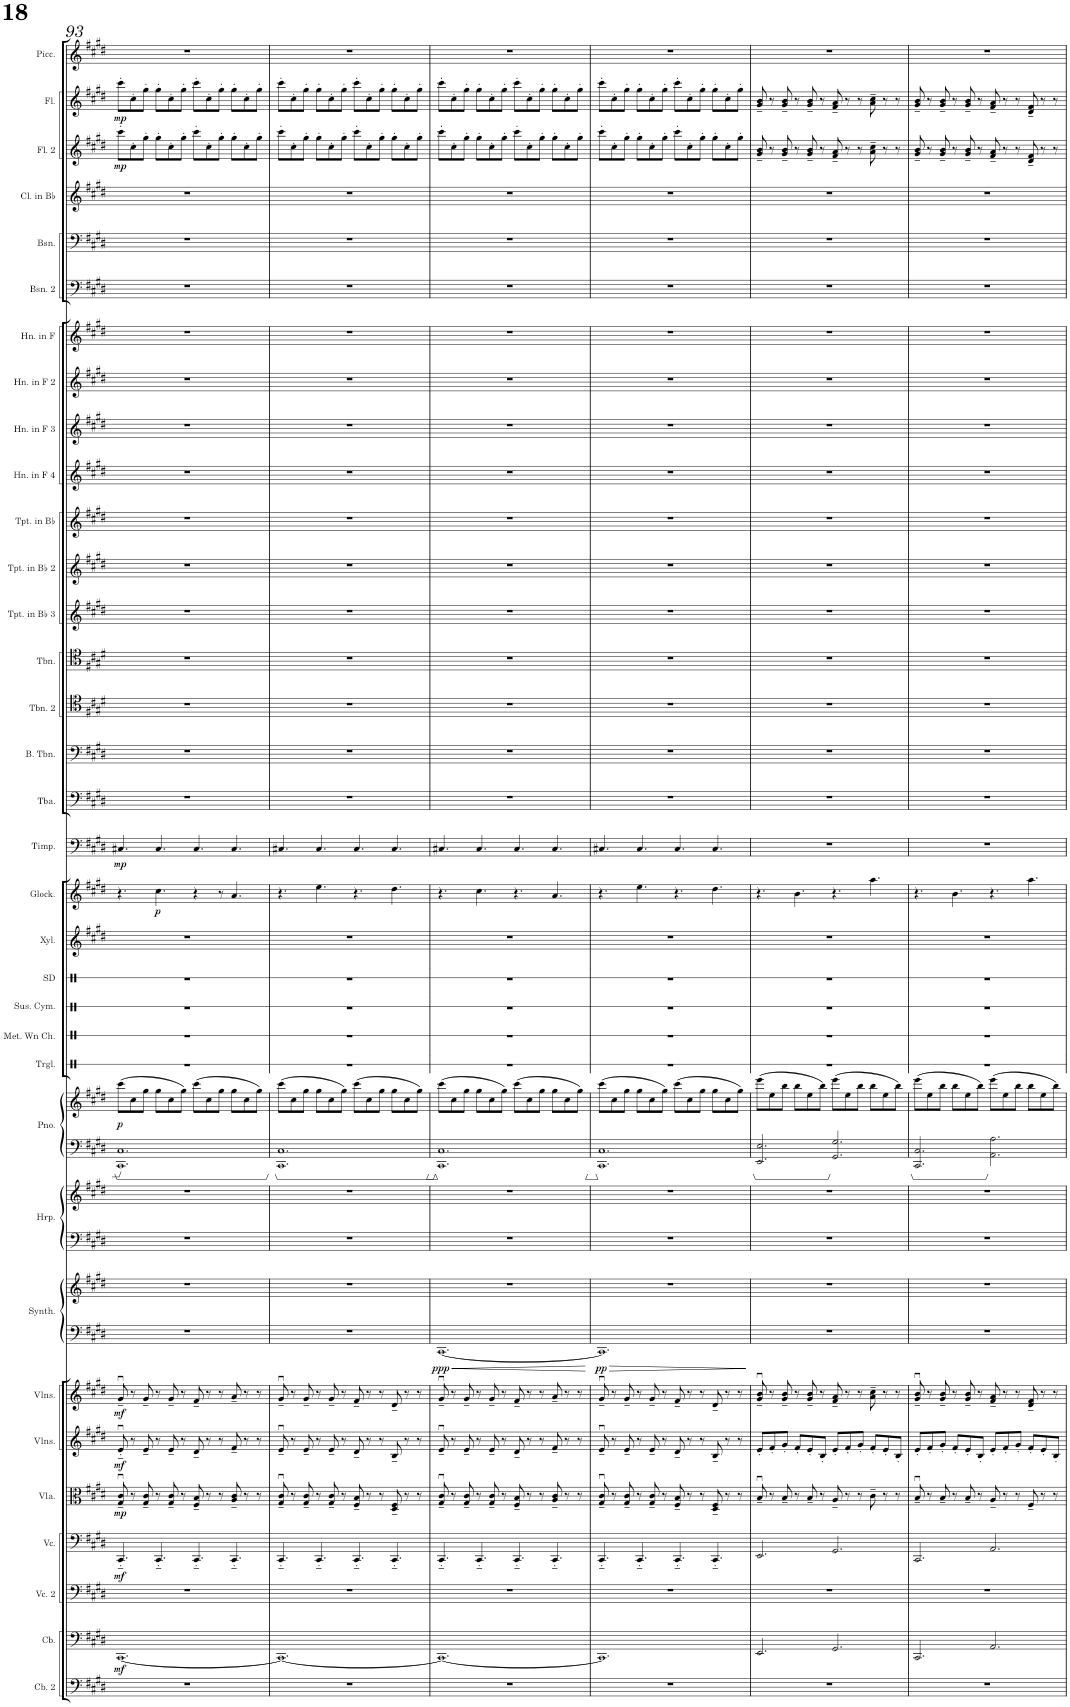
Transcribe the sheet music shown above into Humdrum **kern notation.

**kern	**kern	**dynam	**kern	**kern	**dynam	**kern	**dynam	**kern	**dynam	**kern	**dynam	**kern	**kern	**dynam	**kern	**kern	**kern	**kern	**dynam	**kern	**kern	**kern	**kern	**kern	**kern	**dynam	**kern	**dynam	**kern	**kern	**kern	**kern	**kern	**kern	**kern	**kern	**kern	**kern	**kern	**kern	**kern	**kern	**kern	**dynam	**kern	**dynam	**kern
*part34	*part33	*part33	*part32	*part31	*part31	*part30	*part30	*part29	*part29	*part28	*part28	*part27	*part27	*part27	*part26	*part26	*part25	*part25	*part25	*part24	*part23	*part22	*part21	*part20	*part19	*part19	*part18	*part18	*part17	*part16	*part15	*part14	*part13	*part12	*part11	*part10	*part9	*part8	*part7	*part6	*part5	*part4	*part3	*part3	*part2	*part2	*part1
*staff37	*staff36	*staff36	*staff35	*staff34	*staff34	*staff33	*staff33	*staff32	*staff32	*staff31	*staff31	*staff30	*staff29	*staff29/30	*staff28	*staff27	*staff26	*staff25	*staff25/26	*staff24	*staff23	*staff22	*staff21	*staff20	*staff19	*staff19	*staff18	*staff18	*staff17	*staff16	*staff15	*staff14	*staff13	*staff12	*staff11	*staff10	*staff9	*staff8	*staff7	*staff6	*staff5	*staff4	*staff3	*staff3	*staff2	*staff2	*staff1
*I"Contrabass 2	*I"Contrabass	*	*I"Violoncello 2	*I"Violoncello	*	*I"Viola	*	*I"Violins	*	*I"Violins	*	*I"Saw Synthesizer	*	*	*I"Harp	*	*I"Piano	*	*	*I"Triangle	*I"Metal Wind Chimes	*I"Suspended Cymbal	*I"Snare Drum	*I"Xylophone	*I"Glockenspiel	*	*I"Timpani	*	*I"Tuba	*I"Bass Trombone	*I"Trombone 2	*I"Trombone	*I"Trumpet in Bb 3	*I"Trumpet in Bb 2	*I"Trumpet in Bb	*I"Horn in F 4	*I"Horn in F 3	*I"Horn in F 2	*I"Horn in F	*I"Bassoon 2	*I"Bassoon	*I"Clarinet in Bb	*I"Flute 2	*	*I"Flute	*	*I"Piccolo
*I'Cb. 2	*I'Cb.	*	*I'Vc. 2	*I'Vc.	*	*I'Vla.	*	*I'Vlns.	*	*I'Vlns.	*	*I'Synth.	*	*	*I'Hrp.	*	*I'Pno.	*	*	*I'Trgl.	*I'Met. Wn Ch.	*I'Sus. Cym.	*I'SD	*I'Xyl.	*I'Glock.	*	*I'Timp.	*	*I'Tba.	*I'B. Tbn.	*I'Tbn. 2	*I'Tbn.	*I'Tpt. in Bb 3	*I'Tpt. in Bb 2	*I'Tpt. in Bb	*I'Hn. in F 4	*I'Hn. in F 3	*I'Hn. in F 2	*I'Hn. in F	*I'Bsn. 2	*I'Bsn.	*I'Cl. in Bb	*I'Fl. 2	*	*I'Fl.	*	*I'Picc.
!!LO:PB:g=z
*clefF4	*clefF4	*	*clefF4	*clefF4	*	*clefC3	*	*clefG2	*	*clefG2	*	*clefF4	*clefG2	*	*clefF4	*clefG2	*clefF4	*clefG2	*	*clefX	*clefX	*clefX	*clefX	*clefG2	*clefG2	*	*clefF4	*	*clefF4	*clefF4	*clefC4	*clefC4	*clefG2	*clefG2	*clefG2	*clefG2	*clefG2	*clefG2	*clefG2	*clefF4	*clefF4	*clefG2	*clefG2	*	*clefG2	*	*clefG2
*Trd7c12	*Trd7c12	*	*	*	*	*	*	*	*	*	*	*	*	*	*	*	*	*	*	*	*	*	*	*Trd-7c-12	*Trd-14c-24	*	*	*	*	*	*	*	*Trd1c2	*Trd1c2	*Trd1c2	*Trd4c7	*Trd4c7	*Trd4c7	*Trd4c7	*	*	*Trd1c2	*	*	*	*	*Trd-7c-12
*k[f#c#g#d#]	*k[f#c#g#d#]	*	*k[f#c#g#d#]	*k[f#c#g#d#]	*	*k[f#c#g#d#]	*	*k[f#c#g#d#]	*	*k[f#c#g#d#]	*	*k[f#c#g#d#]	*k[f#c#g#d#]	*	*k[f#c#g#d#]	*k[f#c#g#d#]	*k[f#c#g#d#]	*k[f#c#g#d#]	*	*k[]	*k[]	*k[]	*k[]	*k[f#c#g#d#]	*k[f#c#g#d#]	*	*k[f#c#g#d#]	*	*k[f#c#g#d#]	*k[f#c#g#d#]	*k[f#c#g#d#]	*k[f#c#g#d#]	*k[f#c#g#d#]	*k[f#c#g#d#]	*k[f#c#g#d#]	*k[f#c#g#d#]	*k[f#c#g#d#]	*k[f#c#g#d#]	*k[f#c#g#d#]	*k[f#c#g#d#]	*k[f#c#g#d#]	*k[f#c#g#d#]	*k[f#c#g#d#]	*	*k[f#c#g#d#]	*	*k[f#c#g#d#]
*M12/8	*M12/8	*	*M12/8	*M12/8	*	*M12/8	*	*M12/8	*	*M12/8	*	*M12/8	*M12/8	*	*M12/8	*M12/8	*M12/8	*M12/8	*	*M12/8	*M12/8	*M12/8	*M12/8	*M12/8	*M12/8	*	*M12/8	*	*M12/8	*M12/8	*M12/8	*M12/8	*M12/8	*M12/8	*M12/8	*M12/8	*M12/8	*M12/8	*M12/8	*M12/8	*M12/8	*M12/8	*M12/8	*	*M12/8	*	*M12/8
=93	=93	=93	=93	=93	=93	=93	=93	=93	=93	=93	=93	=93	=93	=93	=93	=93	=93	=93	=93	=93	=93	=93	=93	=93	=93	=93	=93	=93	=93	=93	=93	=93	=93	=93	=93	=93	=93	=93	=93	=93	=93	=93	=93	=93	=93	=93	=93
!	!	!LO:DY:b	!	!	!LO:DY:b	!	!LO:DY:b	!	!LO:DY:b	!	!LO:DY:b	!	!	!	!	!	!	!	!LO:DY:b	!	!	!	!	!	!	!	!	!LO:DY:b	!	!	!	!	!	!	!	!	!	!	!	!	!	!	!	!LO:DY:b	!	!LO:DY:b	!
1.r	[1.CC#	mf	1.r	4.CC#'~/	mf	8G#/u~ 8c#/u~	mp	8eu'~/	mf	8g#u~/	mf	1.r	1.r	.	1.r	1.r	1.CC# 1.C#	(8ccc#\L	p	1.r	1.r	1.r	1.r	1.r	4.r	.	4.C#X/	mp	1.r	1.r	1.r	1.r	1.r	1.r	1.r	1.r	1.r	1.r	1.r	1.r	1.r	1.r	8ccc#'>\L	mp	8ccc#'>\L	mp	1.r
.	.	.	.	.	.	8r	.	8r	.	8r	.	.	.	.	.	.	.	8cc#\	.	.	.	.	.	.	.	.	.	.	.	.	.	.	.	.	.	.	.	.	.	.	.	.	8cc#'>\	.	8cc#'>\	.	.
.	.	.	.	.	.	8G#/~ 8c#/~	.	8e~/	.	8g#~/	.	.	.	.	.	.	.	8gg#\J	.	.	.	.	.	.	.	.	.	.	.	.	.	.	.	.	.	.	.	.	.	.	.	.	8gg#'>\J	.	8gg#'>\J	.	.
!	!	!	!	!	!	!	!	!	!	!	!	!	!	!	!	!	!	!	!	!	!	!	!	!	!	!LO:DY:b	!	!	!	!	!	!	!	!	!	!	!	!	!	!	!	!	!	!	!	!	!
.	.	.	.	4.CC#'~/	.	8r	.	8r	.	8r	.	.	.	.	.	.	.	8gg#\L	.	.	.	.	.	.	4.cc#\	p	4.C#/	.	.	.	.	.	.	.	.	.	.	.	.	.	.	.	8gg#'>\L	.	8gg#'>\L	.	.
.	.	.	.	.	.	8G#/~ 8c#/~	.	8e~/	.	8g#~/	.	.	.	.	.	.	.	8cc#\	.	.	.	.	.	.	.	.	.	.	.	.	.	.	.	.	.	.	.	.	.	.	.	.	8cc#'>\	.	8cc#'>\	.	.
.	.	.	.	.	.	8r	.	8r	.	8r	.	.	.	.	.	.	.	8gg#\J)	.	.	.	.	.	.	.	.	.	.	.	.	.	.	.	.	.	.	.	.	.	.	.	.	8gg#'>\J	.	8gg#'>\J	.	.
.	.	.	.	4.CC#'~/	.	8F#/~ 8B/~	.	8d#~/	.	8f#~/	.	.	.	.	.	.	.	(8ccc#\L	.	.	.	.	.	.	4r	.	4.C#/	.	.	.	.	.	.	.	.	.	.	.	.	.	.	.	8ccc#'>\L	.	8ccc#'>\L	.	.
.	.	.	.	.	.	8r	.	8r	.	8r	.	.	.	.	.	.	.	8cc#\	.	.	.	.	.	.	.	.	.	.	.	.	.	.	.	.	.	.	.	.	.	.	.	.	8cc#'>\	.	8cc#'>\	.	.
.	.	.	.	.	.	8r	.	8r	.	8r	.	.	.	.	.	.	.	8gg#\J	.	.	.	.	.	.	8r	.	.	.	.	.	.	.	.	.	.	.	.	.	.	.	.	.	8gg#'>\J	.	8gg#'>\J	.	.
.	.	.	.	4.CC#'~/	.	8A/~ 8c#/~	.	8f#~/	.	8a~/	.	.	.	.	.	.	.	8gg#\L	.	.	.	.	.	.	4.a/	.	4.C#/	.	.	.	.	.	.	.	.	.	.	.	.	.	.	.	8gg#'>\L	.	8gg#'>\L	.	.
.	.	.	.	.	.	8r	.	8r	.	8r	.	.	.	.	.	.	.	8cc#\	.	.	.	.	.	.	.	.	.	.	.	.	.	.	.	.	.	.	.	.	.	.	.	.	8cc#'>\	.	8cc#'>\	.	.
.	.	.	.	.	.	8r	.	8r	.	8r	.	.	.	.	.	.	.	8gg#\J)	.	.	.	.	.	.	.	.	.	.	.	.	.	.	.	.	.	.	.	.	.	.	.	.	8gg#'>\J	.	8gg#'>\J	.	.
=94	=94	=94	=94	=94	=94	=94	=94	=94	=94	=94	=94	=94	=94	=94	=94	=94	=94	=94	=94	=94	=94	=94	=94	=94	=94	=94	=94	=94	=94	=94	=94	=94	=94	=94	=94	=94	=94	=94	=94	=94	=94	=94	=94	=94	=94	=94	=94
1.r	1.CC#_	.	1.r	4.CC#'~/	.	8G#/u~ 8c#/u~	.	8eu~/	.	8g#u~/	.	1.r	1.r	.	1.r	1.r	1.CC# 1.C#	(8ccc#\L	.	1.r	1.r	1.r	1.r	1.r	4.r	.	4.C#X/	.	1.r	1.r	1.r	1.r	1.r	1.r	1.r	1.r	1.r	1.r	1.r	1.r	1.r	1.r	8ccc#'>\L	.	8ccc#'>\L	.	1.r
.	.	.	.	.	.	8r	.	8r	.	8r	.	.	.	.	.	.	.	8cc#\	.	.	.	.	.	.	.	.	.	.	.	.	.	.	.	.	.	.	.	.	.	.	.	.	8cc#'>\	.	8cc#'>\	.	.
.	.	.	.	.	.	8G#/~ 8c#/~	.	8e~/	.	8g#~/	.	.	.	.	.	.	.	8gg#\J	.	.	.	.	.	.	.	.	.	.	.	.	.	.	.	.	.	.	.	.	.	.	.	.	8gg#'>\J	.	8gg#'>\J	.	.
.	.	.	.	4.CC#'~/	.	8r	.	8r	.	8r	.	.	.	.	.	.	.	8gg#\L	.	.	.	.	.	.	4.ee\	.	4.C#/	.	.	.	.	.	.	.	.	.	.	.	.	.	.	.	8gg#'>\L	.	8gg#'>\L	.	.
.	.	.	.	.	.	8G#/~ 8c#/~	.	8e~/	.	8g#~/	.	.	.	.	.	.	.	8cc#\	.	.	.	.	.	.	.	.	.	.	.	.	.	.	.	.	.	.	.	.	.	.	.	.	8cc#'>\	.	8cc#'>\	.	.
.	.	.	.	.	.	8r	.	8r	.	8r	.	.	.	.	.	.	.	8gg#\J)	.	.	.	.	.	.	.	.	.	.	.	.	.	.	.	.	.	.	.	.	.	.	.	.	8gg#'>\J	.	8gg#'>\J	.	.
.	.	.	.	4.CC#'~/	.	8F#/~ 8B/~	.	8d#~/	.	8f#~/	.	.	.	.	.	.	.	(8ccc#\L	.	.	.	.	.	.	4.r	.	4.C#/	.	.	.	.	.	.	.	.	.	.	.	.	.	.	.	8ccc#'>\L	.	8ccc#'>\L	.	.
.	.	.	.	.	.	8r	.	8r	.	8r	.	.	.	.	.	.	.	8cc#\	.	.	.	.	.	.	.	.	.	.	.	.	.	.	.	.	.	.	.	.	.	.	.	.	8cc#'>\	.	8cc#'>\	.	.
.	.	.	.	.	.	8r	.	8r	.	8r	.	.	.	.	.	.	.	8gg#\J	.	.	.	.	.	.	.	.	.	.	.	.	.	.	.	.	.	.	.	.	.	.	.	.	8gg#'>\J	.	8gg#'>\J	.	.
.	.	.	.	4.CC#'~/	.	8D#/~ 8F#/~	.	8B~/	.	8d#~/	.	.	.	.	.	.	.	8gg#\L	.	.	.	.	.	.	4.dd#\	.	4.C#/	.	.	.	.	.	.	.	.	.	.	.	.	.	.	.	8gg#'>\L	.	8gg#'>\L	.	.
.	.	.	.	.	.	8r	.	8r	.	8r	.	.	.	.	.	.	.	8cc#\	.	.	.	.	.	.	.	.	.	.	.	.	.	.	.	.	.	.	.	.	.	.	.	.	8cc#'>\	.	8cc#'>\	.	.
.	.	.	.	.	.	8r	.	8r	.	8r	.	.	.	.	.	.	.	8gg#\J)	.	.	.	.	.	.	.	.	.	.	.	.	.	.	.	.	.	.	.	.	.	.	.	.	8gg#'>\J	.	8gg#'>\J	.	.
=95	=95	=95	=95	=95	=95	=95	=95	=95	=95	=95	=95	=95	=95	=95	=95	=95	=95	=95	=95	=95	=95	=95	=95	=95	=95	=95	=95	=95	=95	=95	=95	=95	=95	=95	=95	=95	=95	=95	=95	=95	=95	=95	=95	=95	=95	=95	=95
!	!	!	!	!	!	!	!	!	!	!	!	!	!	!LO:DY:b=2	!	!	!	!	!	!	!	!	!	!	!	!	!	!	!	!	!	!	!	!	!	!	!	!	!	!	!	!	!	!	!	!	!
1.r	1.CC#_	.	1.r	4.CC#'~/	.	8G#/u~ 8c#/u~	.	8eu~/	.	8g#u~/	.	[1.CC#	1.r	ppp	1.r	1.r	1.CC# 1.C#	(8ccc#\L	.	1.r	1.r	1.r	1.r	1.r	4.r	.	4.C#X/	.	1.r	1.r	1.r	1.r	1.r	1.r	1.r	1.r	1.r	1.r	1.r	1.r	1.r	1.r	8ccc#'>\L	.	8ccc#'>\L	.	1.r
.	.	.	.	.	.	8r	.	8r	.	8r	.	.	.	.	.	.	.	8cc#\	.	.	.	.	.	.	.	.	.	.	.	.	.	.	.	.	.	.	.	.	.	.	.	.	8cc#'>\	.	8cc#'>\	.	.
.	.	.	.	.	.	8G#/~ 8c#/~	.	8e~/	.	8g#~/	.	.	.	.	.	.	.	8gg#\J	.	.	.	.	.	.	.	.	.	.	.	.	.	.	.	.	.	.	.	.	.	.	.	.	8gg#'>\J	.	8gg#'>\J	.	.
.	.	.	.	4.CC#'~/	.	8r	.	8r	.	8r	.	.	.	.	.	.	.	8gg#\L	.	.	.	.	.	.	4.cc#\	.	4.C#/	.	.	.	.	.	.	.	.	.	.	.	.	.	.	.	8gg#'>\L	.	8gg#'>\L	.	.
.	.	.	.	.	.	8G#/~ 8c#/~	.	8e~/	.	8g#~/	.	.	.	.	.	.	.	8cc#\	.	.	.	.	.	.	.	.	.	.	.	.	.	.	.	.	.	.	.	.	.	.	.	.	8cc#'>\	.	8cc#'>\	.	.
.	.	.	.	.	.	8r	.	8r	.	8r	.	.	.	.	.	.	.	8gg#\J)	.	.	.	.	.	.	.	.	.	.	.	.	.	.	.	.	.	.	.	.	.	.	.	.	8gg#'>\J	.	8gg#'>\J	.	.
.	.	.	.	4.CC#'~/	.	8F#/~ 8B/~	.	8d#~/	.	8f#~/	.	.	.	.	.	.	.	(8ccc#\L	.	.	.	.	.	.	4.r	.	4.C#/	.	.	.	.	.	.	.	.	.	.	.	.	.	.	.	8ccc#'>\L	.	8ccc#'>\L	.	.
.	.	.	.	.	.	8r	.	8r	.	8r	.	.	.	.	.	.	.	8cc#\	.	.	.	.	.	.	.	.	.	.	.	.	.	.	.	.	.	.	.	.	.	.	.	.	8cc#'>\	.	8cc#'>\	.	.
.	.	.	.	.	.	8r	.	8r	.	8r	.	.	.	.	.	.	.	8gg#\J	.	.	.	.	.	.	.	.	.	.	.	.	.	.	.	.	.	.	.	.	.	.	.	.	8gg#'>\J	.	8gg#'>\J	.	.
.	.	.	.	4.CC#'~/	.	8A/~ 8c#/~	.	8f#~/	.	8a~/	.	.	.	.	.	.	.	8gg#\L	.	.	.	.	.	.	4.a/	.	4.C#/	.	.	.	.	.	.	.	.	.	.	.	.	.	.	.	8gg#'>\L	.	8gg#'>\L	.	.
.	.	.	.	.	.	8r	.	8r	.	8r	.	.	.	.	.	.	.	8cc#\	.	.	.	.	.	.	.	.	.	.	.	.	.	.	.	.	.	.	.	.	.	.	.	.	8cc#'>\	.	8cc#'>\	.	.
.	.	.	.	.	.	8r	.	8r	.	8r	.	.	.	.	.	.	.	8gg#\J)	.	.	.	.	.	.	.	.	.	.	.	.	.	.	.	.	.	.	.	.	.	.	.	.	8gg#'>\J	.	8gg#'>\J	.	.
=96	=96	=96	=96	=96	=96	=96	=96	=96	=96	=96	=96	=96	=96	=96	=96	=96	=96	=96	=96	=96	=96	=96	=96	=96	=96	=96	=96	=96	=96	=96	=96	=96	=96	=96	=96	=96	=96	=96	=96	=96	=96	=96	=96	=96	=96	=96	=96
!	!	!	!	!	!	!	!	!	!	!	!	!	!	!LO:DY:b=2	!	!	!	!	!	!	!	!	!	!	!	!	!	!	!	!	!	!	!	!	!	!	!	!	!	!	!	!	!	!	!	!	!
1.r	1.CC#]	.	1.r	4.CC#'~/	.	8G#/u~ 8c#/u~	.	8eu~/	.	8g#u~/	.	1.CC#]	1.r	pp	1.r	1.r	1.CC# 1.C#	(8ccc#\L	.	1.r	1.r	1.r	1.r	1.r	4.r	.	4.C#X/	.	1.r	1.r	1.r	1.r	1.r	1.r	1.r	1.r	1.r	1.r	1.r	1.r	1.r	1.r	8ccc#'>\L	.	8ccc#'>\L	.	1.r
.	.	.	.	.	.	8r	.	8r	.	8r	.	.	.	.	.	.	.	8cc#\	.	.	.	.	.	.	.	.	.	.	.	.	.	.	.	.	.	.	.	.	.	.	.	.	8cc#'>\	.	8cc#'>\	.	.
.	.	.	.	.	.	8G#/~ 8c#/~	.	8e~/	.	8g#~/	.	.	.	.	.	.	.	8gg#\J	.	.	.	.	.	.	.	.	.	.	.	.	.	.	.	.	.	.	.	.	.	.	.	.	8gg#'>\J	.	8gg#'>\J	.	.
.	.	.	.	4.CC#'~/	.	8r	.	8r	.	8r	.	.	.	.	.	.	.	8gg#\L	.	.	.	.	.	.	4.ee\	.	4.C#/	.	.	.	.	.	.	.	.	.	.	.	.	.	.	.	8gg#'>\L	.	8gg#'>\L	.	.
.	.	.	.	.	.	8G#/~ 8c#/~	.	8e~/	.	8g#~/	.	.	.	.	.	.	.	8cc#\	.	.	.	.	.	.	.	.	.	.	.	.	.	.	.	.	.	.	.	.	.	.	.	.	8cc#'>\	.	8cc#'>\	.	.
.	.	.	.	.	.	8r	.	8r	.	8r	.	.	.	.	.	.	.	8gg#\J)	.	.	.	.	.	.	.	.	.	.	.	.	.	.	.	.	.	.	.	.	.	.	.	.	8gg#'>\J	.	8gg#'>\J	.	.
.	.	.	.	4.CC#'~/	.	8F#/~ 8B/~	.	8d#~/	.	8f#~/	.	.	.	.	.	.	.	(8ccc#\L	.	.	.	.	.	.	4.r	.	4.C#/	.	.	.	.	.	.	.	.	.	.	.	.	.	.	.	8ccc#'>\L	.	8ccc#'>\L	.	.
.	.	.	.	.	.	8r	.	8r	.	8r	.	.	.	.	.	.	.	8cc#\	.	.	.	.	.	.	.	.	.	.	.	.	.	.	.	.	.	.	.	.	.	.	.	.	8cc#'>\	.	8cc#'>\	.	.
.	.	.	.	.	.	8r	.	8r	.	8r	.	.	.	.	.	.	.	8gg#\J	.	.	.	.	.	.	.	.	.	.	.	.	.	.	.	.	.	.	.	.	.	.	.	.	8gg#'>\J	.	8gg#'>\J	.	.
.	.	.	.	4.CC#'~/	.	8D#/~ 8F#/~	.	8B~/	.	8d#~/	.	.	.	.	.	.	.	8gg#\L	.	.	.	.	.	.	4.dd#\	.	4.C#/	.	.	.	.	.	.	.	.	.	.	.	.	.	.	.	8gg#'>\L	.	8gg#'>\L	.	.
.	.	.	.	.	.	8r	.	8r	.	8r	.	.	.	.	.	.	.	8cc#\	.	.	.	.	.	.	.	.	.	.	.	.	.	.	.	.	.	.	.	.	.	.	.	.	8cc#'>\	.	8cc#'>\	.	.
.	.	.	.	.	.	8r	.	8r	.	8r	.	.	.	.	.	.	.	8gg#\J)	.	.	.	.	.	.	.	.	.	.	.	.	.	.	.	.	.	.	.	.	.	.	.	.	8gg#'>\J	.	8gg#'>\J	.	.
=97	=97	=97	=97	=97	=97	=97	=97	=97	=97	=97	=97	=97	=97	=97	=97	=97	=97	=97	=97	=97	=97	=97	=97	=97	=97	=97	=97	=97	=97	=97	=97	=97	=97	=97	=97	=97	=97	=97	=97	=97	=97	=97	=97	=97	=97	=97	=97
1.r	2.EE/	.	1.r	2.EE/	.	8Bu~/	.	8e'/L	.	8g#/u~ 8b/u~	.	1.r	1.r	.	1.r	1.r	2.EE/ 2.E/	(8eee\L	.	1.r	1.r	1.r	1.r	1.r	4.r	.	1.r	.	1.r	1.r	1.r	1.r	1.r	1.r	1.r	1.r	1.r	1.r	1.r	1.r	1.r	1.r	8g#/~ 8b/~	.	8g#/~ 8b/~	.	1.r
.	.	.	.	.	.	8r	.	8f#'/	.	8r	.	.	.	.	.	.	.	8ee\	.	.	.	.	.	.	.	.	.	.	.	.	.	.	.	.	.	.	.	.	.	.	.	.	8r	.	8r	.	.
.	.	.	.	.	.	8B~/	.	8g#'/J	.	8g#/~ 8b/~	.	.	.	.	.	.	.	8bb\J	.	.	.	.	.	.	.	.	.	.	.	.	.	.	.	.	.	.	.	.	.	.	.	.	8g#/~ 8b/~	.	8g#/~ 8b/~	.	.
.	.	.	.	.	.	8r	.	8f#'/L	.	8r	.	.	.	.	.	.	.	8bb\L	.	.	.	.	.	.	4.b\	.	.	.	.	.	.	.	.	.	.	.	.	.	.	.	.	.	8r	.	8r	.	.
.	.	.	.	.	.	8B~/	.	8e'/	.	8g#/~ 8b/~	.	.	.	.	.	.	.	8ee\	.	.	.	.	.	.	.	.	.	.	.	.	.	.	.	.	.	.	.	.	.	.	.	.	8g#/~ 8b/~	.	8g#/~ 8b/~	.	.
.	.	.	.	.	.	8r	.	8B'/J	.	8r	.	.	.	.	.	.	.	8bb\J)	.	.	.	.	.	.	.	.	.	.	.	.	.	.	.	.	.	.	.	.	.	.	.	.	8r	.	8r	.	.
.	2.GG#/	.	.	2.GG#/	.	8A~/	.	8e'/L	.	8f#/~ 8a/~	.	.	.	.	.	.	2.GG#/ 2.G#/	(8eee\L	.	.	.	.	.	.	4.r	.	.	.	.	.	.	.	.	.	.	.	.	.	.	.	.	.	8f#/~ 8a/~	.	8f#/~ 8a/~	.	.
.	.	.	.	.	.	8r	.	8f#'/	.	8r	.	.	.	.	.	.	.	8ee\	.	.	.	.	.	.	.	.	.	.	.	.	.	.	.	.	.	.	.	.	.	.	.	.	8r	.	8r	.	.
.	.	.	.	.	.	8r	.	8g#'/J	.	8r	.	.	.	.	.	.	.	8bb\J	.	.	.	.	.	.	.	.	.	.	.	.	.	.	.	.	.	.	.	.	.	.	.	.	8r	.	8r	.	.
.	.	.	.	.	.	8c#~\	.	8f#'/L	.	8a\~ 8cc#\~	.	.	.	.	.	.	.	8bb\L	.	.	.	.	.	.	4.aa\	.	.	.	.	.	.	.	.	.	.	.	.	.	.	.	.	.	8a\~ 8cc#\~	.	8a\~ 8cc#\~	.	.
.	.	.	.	.	.	8r	.	8e'/	.	8r	.	.	.	.	.	.	.	8ee\	.	.	.	.	.	.	.	.	.	.	.	.	.	.	.	.	.	.	.	.	.	.	.	.	8r	.	8r	.	.
.	.	.	.	.	.	8r	.	8B'/J	.	8r	.	.	.	.	.	.	.	8bb\J)	.	.	.	.	.	.	.	.	.	.	.	.	.	.	.	.	.	.	.	.	.	.	.	.	8r	.	8r	.	.
=98	=98	=98	=98	=98	=98	=98	=98	=98	=98	=98	=98	=98	=98	=98	=98	=98	=98	=98	=98	=98	=98	=98	=98	=98	=98	=98	=98	=98	=98	=98	=98	=98	=98	=98	=98	=98	=98	=98	=98	=98	=98	=98	=98	=98	=98	=98	=98
1.r	2.CC#/	.	1.r	2.CC#/	.	8Bu~/	.	8e'/L	.	8g#/u~ 8b/u~	.	1.r	1.r	.	1.r	1.r	2.CC#/ 2.C#/	(8eee\L	.	1.r	1.r	1.r	1.r	1.r	4.r	.	1.r	.	1.r	1.r	1.r	1.r	1.r	1.r	1.r	1.r	1.r	1.r	1.r	1.r	1.r	1.r	8g#/~ 8b/~	.	8g#/~ 8b/~	.	1.r
.	.	.	.	.	.	8r	.	8f#'/	.	8r	.	.	.	.	.	.	.	8ee\	.	.	.	.	.	.	.	.	.	.	.	.	.	.	.	.	.	.	.	.	.	.	.	.	8r	.	8r	.	.
.	.	.	.	.	.	8B~/	.	8g#'/J	.	8g#/~ 8b/~	.	.	.	.	.	.	.	8bb\J	.	.	.	.	.	.	.	.	.	.	.	.	.	.	.	.	.	.	.	.	.	.	.	.	8g#/~ 8b/~	.	8g#/~ 8b/~	.	.
.	.	.	.	.	.	8r	.	8f#'/L	.	8r	.	.	.	.	.	.	.	8bb\L	.	.	.	.	.	.	4.b\	.	.	.	.	.	.	.	.	.	.	.	.	.	.	.	.	.	8r	.	8r	.	.
.	.	.	.	.	.	8B~/	.	8e'/	.	8g#/~ 8b/~	.	.	.	.	.	.	.	8ee\	.	.	.	.	.	.	.	.	.	.	.	.	.	.	.	.	.	.	.	.	.	.	.	.	8g#/~ 8b/~	.	8g#/~ 8b/~	.	.
.	.	.	.	.	.	8r	.	8B'/J	.	8r	.	.	.	.	.	.	.	8bb\J)	.	.	.	.	.	.	.	.	.	.	.	.	.	.	.	.	.	.	.	.	.	.	.	.	8r	.	8r	.	.
.	2.AA/	.	.	2.AA/	.	8A~/	.	8e'/L	.	8f#/~ 8a/~	.	.	.	.	.	.	2.AA\ 2.A\	(8eee\L	.	.	.	.	.	.	4.r	.	.	.	.	.	.	.	.	.	.	.	.	.	.	.	.	.	8f#/~ 8a/~	.	8f#/~ 8a/~	.	.
.	.	.	.	.	.	8r	.	8f#'/	.	8r	.	.	.	.	.	.	.	8ee\	.	.	.	.	.	.	.	.	.	.	.	.	.	.	.	.	.	.	.	.	.	.	.	.	8r	.	8r	.	.
.	.	.	.	.	.	8r	.	8g#'/J	.	8r	.	.	.	.	.	.	.	8bb\J	.	.	.	.	.	.	.	.	.	.	.	.	.	.	.	.	.	.	.	.	.	.	.	.	8r	.	8r	.	.
.	.	.	.	.	.	8F#~/	.	8f#'/L	.	8d#/~ 8f#/~	.	.	.	.	.	.	.	8bb\L	.	.	.	.	.	.	4.aa\	.	.	.	.	.	.	.	.	.	.	.	.	.	.	.	.	.	8d#/~ 8f#/~	.	8d#/~ 8f#/~	.	.
.	.	.	.	.	.	8r	.	8e'/	.	8r	.	.	.	.	.	.	.	8ee\	.	.	.	.	.	.	.	.	.	.	.	.	.	.	.	.	.	.	.	.	.	.	.	.	8r	.	8r	.	.
.	.	.	.	.	.	8r	.	8B'/J	.	8r	.	.	.	.	.	.	.	8bb\J)	.	.	.	.	.	.	.	.	.	.	.	.	.	.	.	.	.	.	.	.	.	.	.	.	8r	.	8r	.	.
=	=	=	=	=	=	=	=	=	=	=	=	=	=	=	=	=	=	=	=	=	=	=	=	=	=	=	=	=	=	=	=	=	=	=	=	=	=	=	=	=	=	=	=	=	=	=	=
*-	*-	*-	*-	*-	*-	*-	*-	*-	*-	*-	*-	*-	*-	*-	*-	*-	*-	*-	*-	*-	*-	*-	*-	*-	*-	*-	*-	*-	*-	*-	*-	*-	*-	*-	*-	*-	*-	*-	*-	*-	*-	*-	*-	*-	*-	*-	*-
